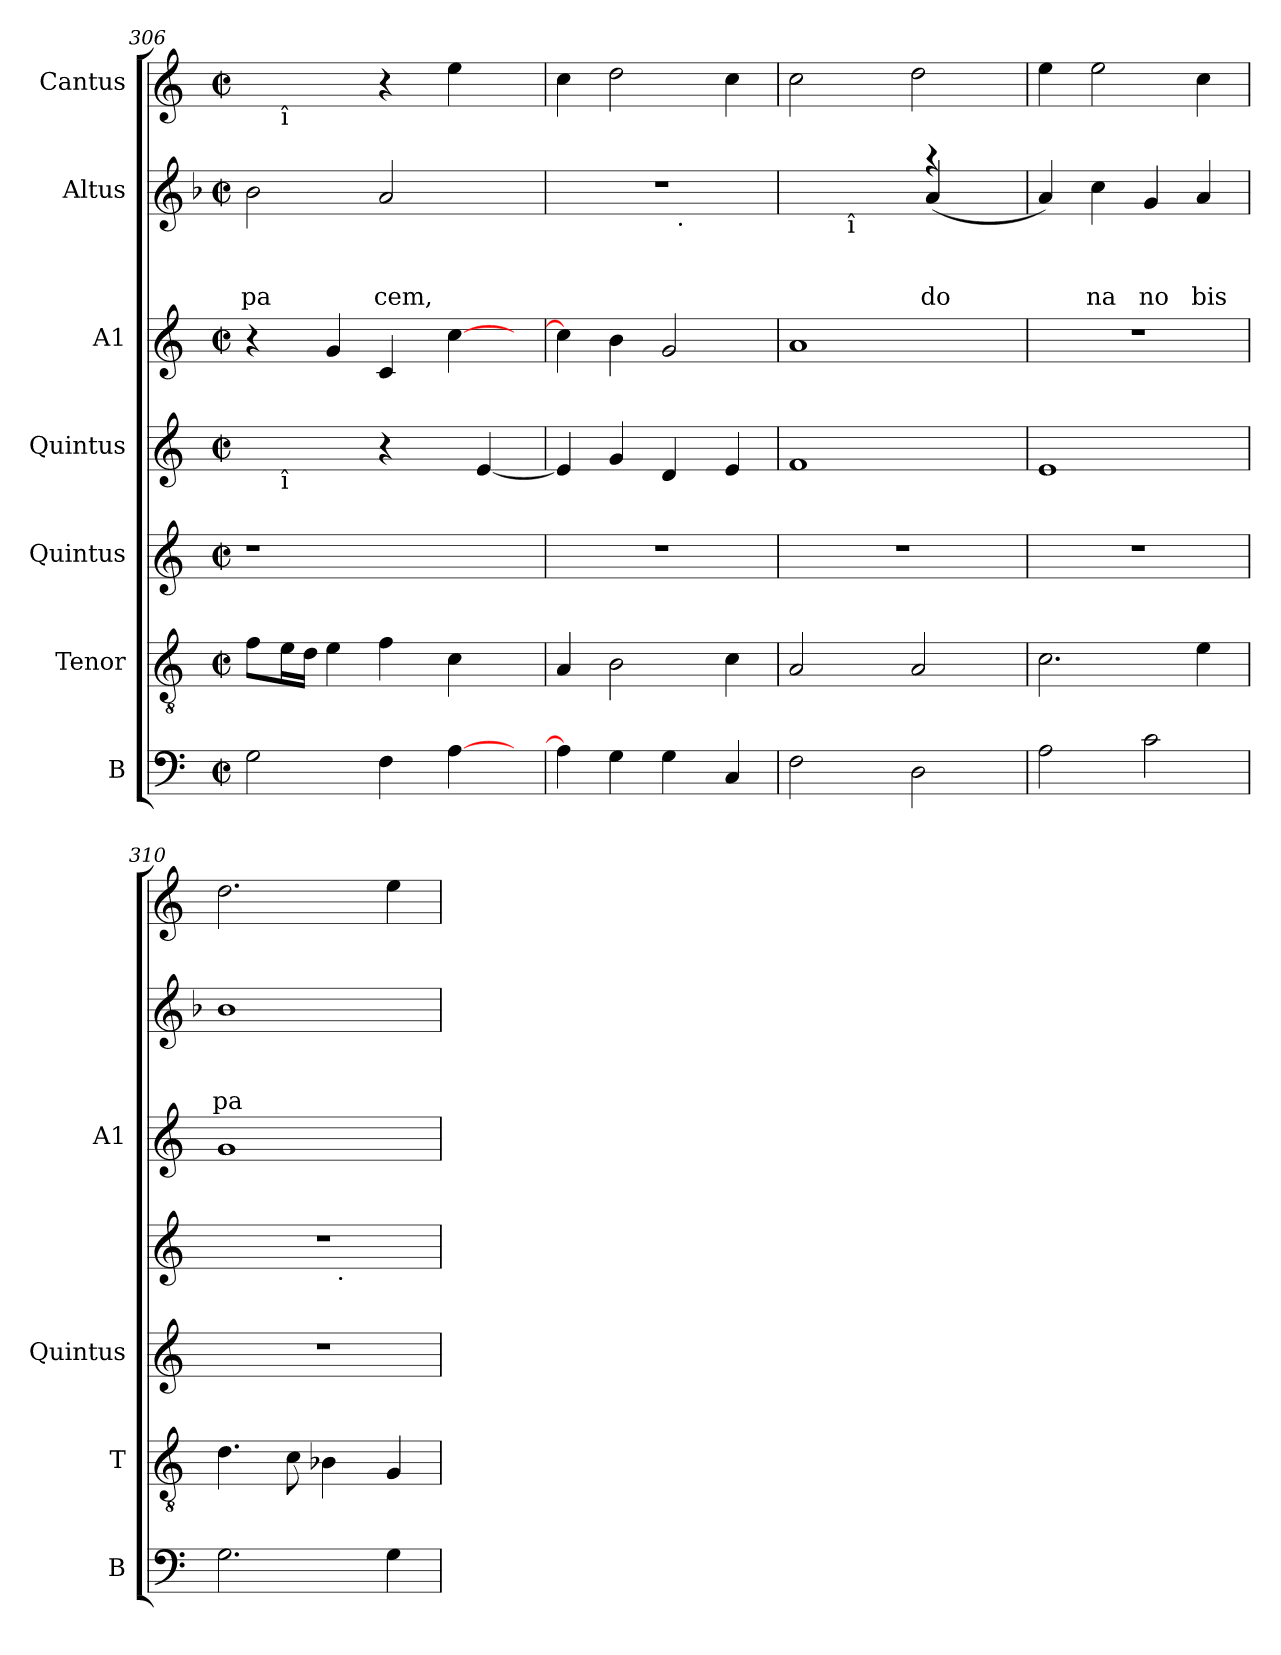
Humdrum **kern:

**kern	**kern	**kern	**kern	**kern	**kern	**text	**text	**text	**kern
*part7	*part6	*part5	*part4	*part3	*part2	*part2	*part2	*part2	*part1
*staff7	*staff6	*staff5	*staff4	*staff3	*staff2	*staff2	*staff2	*staff2	*staff1
*I"B	*I"Tenor	*I"Quintus	*I"Quintus	*I"A1	*I"Altus	*	*	*	*I"Cantus
*I'B	*I'T	*I'Quintus	*	*I'A1	*	*	*	*	*
!!LO:PB:g=z
*clefF4	*clefGv2	*clefG2	*clefG2	*clefG2	*clefG2	*	*	*	*clefG2
*k[]	*k[]	*k[]	*k[]	*k[]	*k[b-]	*	*	*	*k[]
*C:	*C:	*C:	*C:	*C:	*F:	*	*	*	*C:
*M2/2	*M2/2	*M2/2	*M2/2	*M2/2	*M2/2	*	*	*	*M2/2
*met(c|)	*met(c|)	*met(c|)	*met(c|)	*met(c|)	*met(c|)	*	*	*	*met(c|)
=306	=306	=306	=306	=306	=306	=306	=306	=306	=306
!	!	!	!	!	!	!	!	!LO:LY:b	!
*	*	*	*^	*	*	*	*	*	*^
2G\	8f\L	1r	2ryy	8ryy	4r	2b-\	.	.	pa	2ryy	8ryy
!	!	!	!	!	!	!	!	!	!	!	!LO:TX:b:t=î
!	!	!	!	!LO:TX:b:t=î	!	!	!	!	!	!	!
.	16e\L	.	.	2ryy	.	.	.	.	.	.	2ryy
.	16d\JJ	.	.	.	.	.	.	.	.	.	.
.	4e\	.	.	.	4g/	.	.	.	.	.	.
!	!	!	!	!	!	!	!	!	!LO:LY:b	!	!
4F\	4f\	.	4r	.	4c/	2a/	.	.	cem,	4r	.
.	.	.	.	4...ryy	.	.	.	.	.	.	4...ryy
[>4A\	4c\	.	16.ryy	.	[>4cc\	.	.	.	.	4ee\	.
.	.	.	[<4e/	.	.	.	.	.	.	.	.
16.ryy	16.ryy	16.ryy	.	.	16.ryy	16.ryy	.	.	.	16.ryy	.
*	*	*	*v	*v	*	*	*	*	*	*v	*v
=307	=307	=307	=307	=307	=307	=307	=307	=307	=307
*	*	*	*	*	*^	*	*	*	*
4A\]	4A/	1r	4e/]	4cc\]	1r	2ryy	.	.	.	4cc\
4G\	2B\	.	4g/	4b\	.	.	.	.	.	2dd\
4G\	.	.	4d/	2g/	.	32ryy	.	.	.	.
!	!	!	!	!	!	!LO:TX:b:t=·	!	!	!	!
.	.	.	.	.	.	4...ryy	.	.	.	.
4C/	4c\	.	4e/	.	.	.	.	.	.	4cc\
=308	=308	=308	=308	=308	=308	=308	=308	=308	=308	=308
2F\	2A/	1r	1f	1a	8ryy	32ryy	.	.	.	2cc\
.	.	.	.	.	.	2ryy	.	.	.	.
.	.	.	.	.	32ryy	.	.	.	.	.
!	!	!	!	!	!LO:TX:b:t=î	!	!	!	!	!
.	.	.	.	.	4.ryy	.	.	.	.	.
2D\	2A/	.	.	.	.	.	.	.	.	2dd\
!	!	!	!	!	!	!	!	!	!LO:LY:b	!
.	.	.	.	.	4raa	(<4a/	.	.	do	.
.	.	.	.	.	8..ryy	8..ryy	.	.	.	.
*	*	*	*	*	*v	*v	*	*	*	*
=309	=309	=309	=309	=309	=309	=309	=309	=309	=309
2A\	2.c\	1r	1e	1r	4a/)	.	.	.	4ee\
!	!	!	!	!	!	!	!	!LO:LY:b	!
.	.	.	.	.	4cc\	.	.	na	2ee\
!	!	!	!	!	!	!	!	!LO:LY:b	!
2c\	.	.	.	.	4g/	.	.	no	.
!	!	!	!	!	!	!	!	!LO:LY:b	!
.	4e\	.	.	.	4a/	.	.	bis	4cc\
=310	=310	=310	=310	=310	=310	=310	=310	=310	=310
!	!	!	!	!	!	!	!	!LO:LY:b	!
*	*	*	*^	*	*	*	*	*	*
2.G\	4.d\	1r	1r	2ryy	1g	1b-	.	.	pa	2.dd\
.	8c\	.	.	.	.	.	.	.	.	.
.	4B-X\	.	.	32ryy	.	.	.	.	.	.
!	!	!	!	!LO:TX:b:t=·	!	!	!	!	!	!
.	.	.	.	4...ryy	.	.	.	.	.	.
4G\	4G/	.	.	.	.	.	.	.	.	4ee\
*	*	*	*v	*v	*	*	*	*	*	*
=	=	=	=	=	=	=	=	=	=
*-	*-	*-	*-	*-	*-	*-	*-	*-	*-
